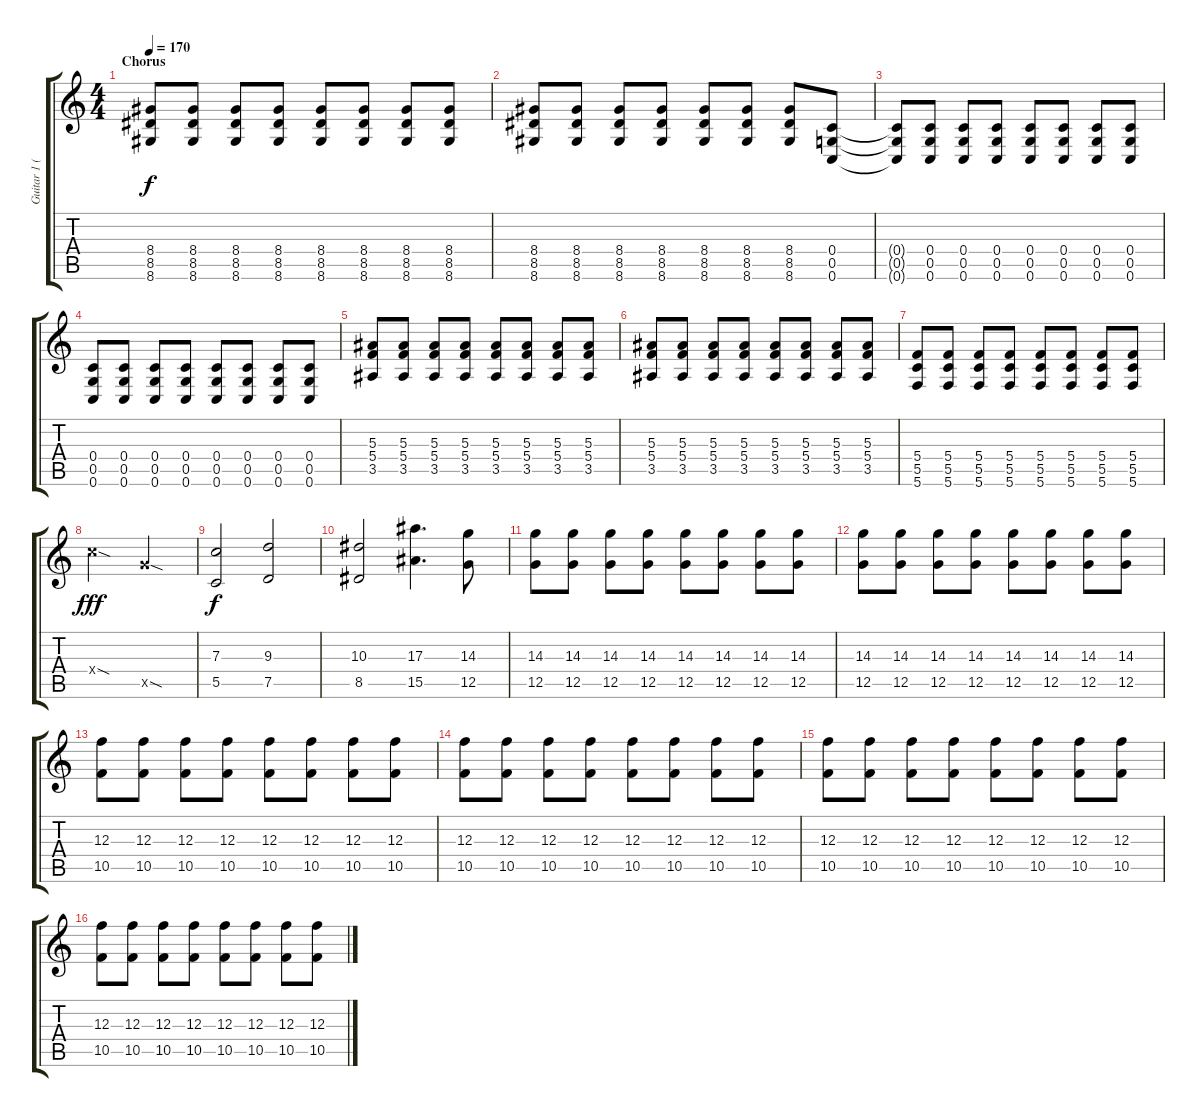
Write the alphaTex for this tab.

\track ("Guitar 1 (Dan Jacobs)" "Guitar 1 (") {instrument distortionguitar}
\staff {score tabs}
\tuning (D4 A3 F3 C3 G2 C2) {hide}
\ts (4 4)
\section ("" "Chorus")
\tempo 170
\clef g2
\ks c
(8.4 8.5 8.6).8{dy f} (8.4 8.5 8.6).8 (8.4 8.5 8.6).8 (8.4 8.5 8.6).8 (8.4 8.5 8.6).8 (8.4 8.5 8.6).8 (8.4 8.5 8.6).8 (8.4 8.5 8.6).8 |
(8.4 8.5 8.6).8 (8.4 8.5 8.6).8 (8.4 8.5 8.6).8 (8.4 8.5 8.6).8 (8.4 8.5 8.6).8 (8.4 8.5 8.6).8 (8.4 8.5 8.6).8 (0.4 0.5 0.6).8 |
(0.4{t} 0.5{t} 0.6{t}).8 (0.4 0.5 0.6).8 (0.4 0.5 0.6).8 (0.4 0.5 0.6).8 (0.4 0.5 0.6).8 (0.4 0.5 0.6).8 (0.4 0.5 0.6).8 (0.4 0.5 0.6).8 |
(0.4 0.5 0.6).8 (0.4 0.5 0.6).8 (0.4 0.5 0.6).8 (0.4 0.5 0.6).8 (0.4 0.5 0.6).8 (0.4 0.5 0.6).8 (0.4 0.5 0.6).8 (0.4 0.5 0.6).8 |
(5.3 5.4 3.5).8 (5.3 5.4 3.5).8 (5.3 5.4 3.5).8 (5.3 5.4 3.5).8 (5.3 5.4 3.5).8 (5.3 5.4 3.5).8 (5.3 5.4 3.5).8 (5.3 5.4 3.5).8 |
(5.3 5.4 3.5).8 (5.3 5.4 3.5).8 (5.3 5.4 3.5).8 (5.3 5.4 3.5).8 (5.3 5.4 3.5).8 (5.3 5.4 3.5).8 (5.3 5.4 3.5).8 (5.3 5.4 3.5).8 |
(5.4 5.5 5.6).8 (5.4 5.5 5.6).8 (5.4 5.5 5.6).8 (5.4 5.5 5.6).8 (5.4 5.5 5.6).8 (5.4 5.5 5.6).8 (5.4 5.5 5.6).8 (5.4 5.5 5.6).8 |
12.4{sod x}.2{dy fff} 12.5{sod x}.2 |
(7.3 5.5).2{dy f volume 8 balance 8} (9.3 7.5).2 |
(10.3 8.5).2 (17.3 15.5).4{d} (14.3 12.5).8 |
(14.3 12.5).8 (14.3 12.5).8 (14.3 12.5).8 (14.3 12.5).8 (14.3 12.5).8 (14.3 12.5).8 (14.3 12.5).8 (14.3 12.5).8 |
(14.3 12.5).8 (14.3 12.5).8 (14.3 12.5).8 (14.3 12.5).8 (14.3 12.5).8 (14.3 12.5).8 (14.3 12.5).8 (14.3 12.5).8 |
(12.3 10.5).8 (12.3 10.5).8 (12.3 10.5).8 (12.3 10.5).8 (12.3 10.5).8 (12.3 10.5).8 (12.3 10.5).8 (12.3 10.5).8 |
(12.3 10.5).8 (12.3 10.5).8 (12.3 10.5).8 (12.3 10.5).8 (12.3 10.5).8 (12.3 10.5).8 (12.3 10.5).8 (12.3 10.5).8 |
(12.3 10.5).8 (12.3 10.5).8 (12.3 10.5).8 (12.3 10.5).8 (12.3 10.5).8 (12.3 10.5).8 (12.3 10.5).8 (12.3 10.5).8 |
(12.3 10.5).8 (12.3 10.5).8 (12.3 10.5).8 (12.3 10.5).8 (12.3 10.5).8 (12.3 10.5).8 (12.3 10.5).8 (12.3 10.5).8
